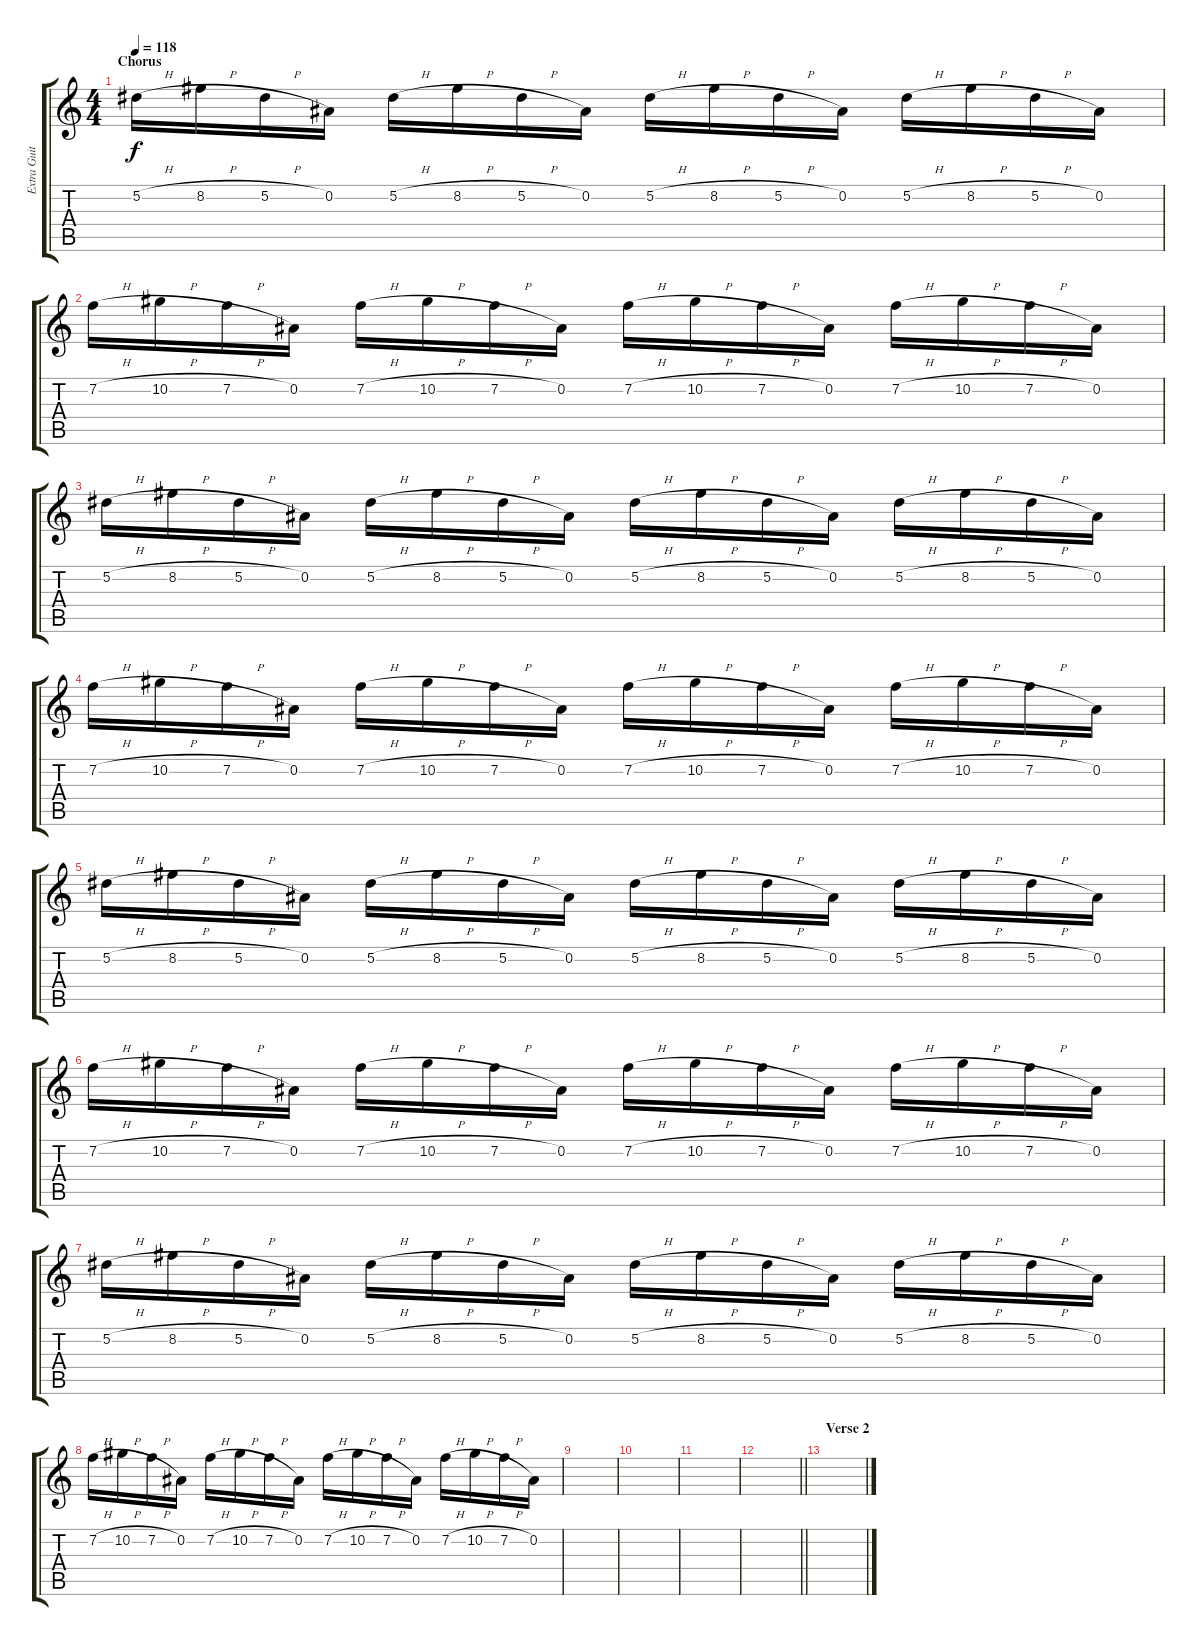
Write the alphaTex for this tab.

\track ("Extra Guitar 2" "Extra Guit") {instrument distortionguitar}
\staff {score tabs}
\tuning (Eb4 Bb3 Gb3 Db3 Ab2 Db2) {hide}
\ts (4 4)
\section ("" "Chorus")
\tempo 118
\clef g2
\ks c
5.2{h}.16{dy f} 8.2{h}.16 5.2{h}.16 0.2.16 5.2{h}.16 8.2{h}.16 5.2{h}.16 0.2.16 5.2{h}.16 8.2{h}.16 5.2{h}.16 0.2.16 5.2{h}.16 8.2{h}.16 5.2{h}.16 0.2.16 |
7.2{h}.16 10.2{h}.16 7.2{h}.16 0.2.16 7.2{h}.16 10.2{h}.16 7.2{h}.16 0.2.16 7.2{h}.16 10.2{h}.16 7.2{h}.16 0.2.16 7.2{h}.16 10.2{h}.16 7.2{h}.16 0.2.16 |
5.2{h}.16 8.2{h}.16 5.2{h}.16 0.2.16 5.2{h}.16 8.2{h}.16 5.2{h}.16 0.2.16 5.2{h}.16 8.2{h}.16 5.2{h}.16 0.2.16 5.2{h}.16 8.2{h}.16 5.2{h}.16 0.2.16 |
7.2{h}.16 10.2{h}.16 7.2{h}.16 0.2.16 7.2{h}.16 10.2{h}.16 7.2{h}.16 0.2.16 7.2{h}.16 10.2{h}.16 7.2{h}.16 0.2.16 7.2{h}.16 10.2{h}.16 7.2{h}.16 0.2.16 |
5.2{h}.16 8.2{h}.16 5.2{h}.16 0.2.16 5.2{h}.16 8.2{h}.16 5.2{h}.16 0.2.16 5.2{h}.16 8.2{h}.16 5.2{h}.16 0.2.16 5.2{h}.16 8.2{h}.16 5.2{h}.16 0.2.16 |
7.2{h}.16 10.2{h}.16 7.2{h}.16 0.2.16 7.2{h}.16 10.2{h}.16 7.2{h}.16 0.2.16 7.2{h}.16 10.2{h}.16 7.2{h}.16 0.2.16 7.2{h}.16 10.2{h}.16 7.2{h}.16 0.2.16 |
5.2{h}.16 8.2{h}.16 5.2{h}.16 0.2.16 5.2{h}.16 8.2{h}.16 5.2{h}.16 0.2.16 5.2{h}.16 8.2{h}.16 5.2{h}.16 0.2.16 5.2{h}.16 8.2{h}.16 5.2{h}.16 0.2.16 |
7.2{h}.16 10.2{h}.16 7.2{h}.16 0.2.16 7.2{h}.16 10.2{h}.16 7.2{h}.16 0.2.16 7.2{h}.16 10.2{h}.16 7.2{h}.16 0.2.16 7.2{h}.16 10.2{h}.16 7.2{h}.16 0.2.16 |
|
|
|
\barLineRight lightlight
|
\section ("" "Verse 2")
